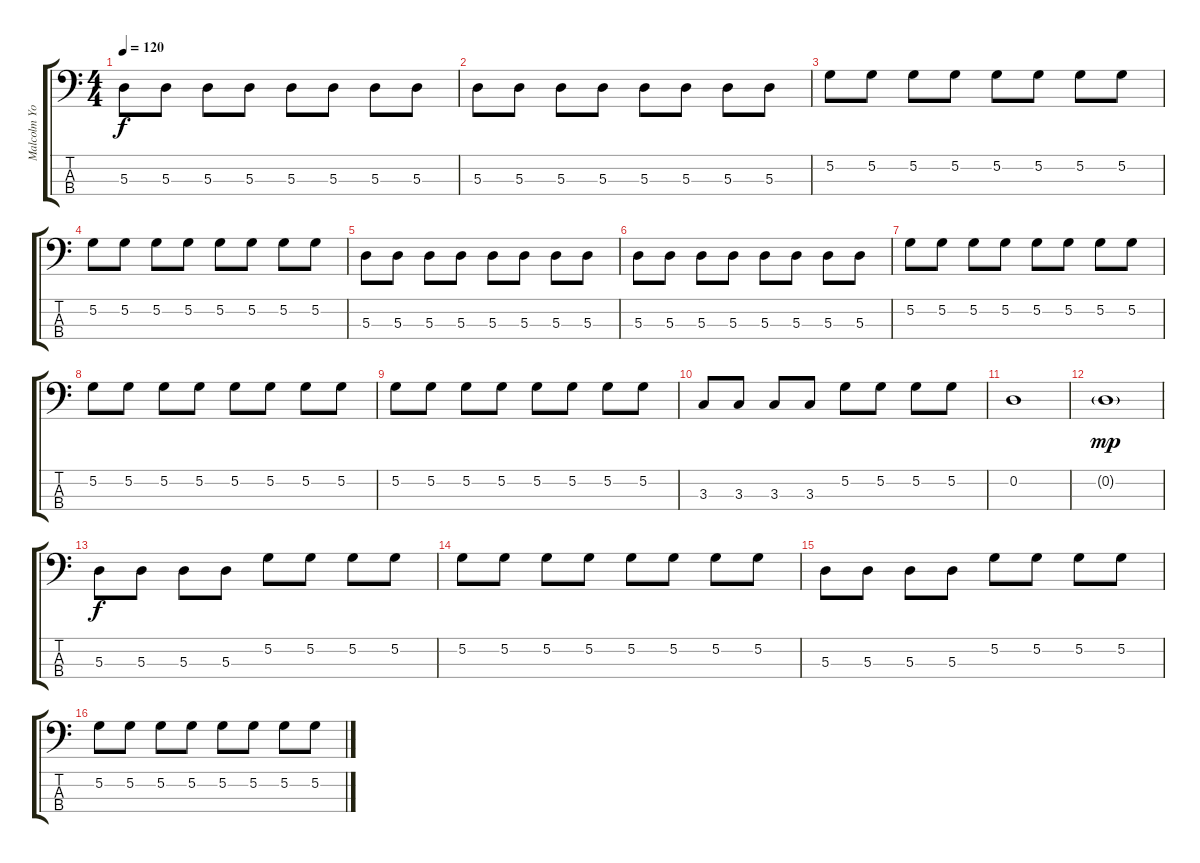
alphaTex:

\track ("Malcolm Young" "Malcolm Yo") {instrument electricbassfinger}
\staff {score tabs}
\tuning (G2 D2 A1 E1) {hide}
\ts (4 4)
\tempo 120
\clef f4
\ks c
5.3.8{dy f} 5.3.8 5.3.8 5.3.8 5.3.8 5.3.8 5.3.8 5.3.8 |
5.3.8 5.3.8 5.3.8 5.3.8 5.3.8 5.3.8 5.3.8 5.3.8 |
5.2.8 5.2.8 5.2.8 5.2.8 5.2.8 5.2.8 5.2.8 5.2.8 |
5.2.8 5.2.8 5.2.8 5.2.8 5.2.8 5.2.8 5.2.8 5.2.8 |
5.3.8 5.3.8 5.3.8 5.3.8 5.3.8 5.3.8 5.3.8 5.3.8 |
5.3.8 5.3.8 5.3.8 5.3.8 5.3.8 5.3.8 5.3.8 5.3.8 |
5.2.8 5.2.8 5.2.8 5.2.8 5.2.8 5.2.8 5.2.8 5.2.8 |
5.2.8 5.2.8 5.2.8 5.2.8 5.2.8 5.2.8 5.2.8 5.2.8 |
5.2.8 5.2.8 5.2.8 5.2.8 5.2.8 5.2.8 5.2.8 5.2.8 |
3.3.8 3.3.8 3.3.8 3.3.8 5.2.8 5.2.8 5.2.8 5.2.8 |
0.2.1 |
0.2{g}.1{dy mp} |
5.3.8{dy f} 5.3.8 5.3.8 5.3.8 5.2.8 5.2.8 5.2.8 5.2.8 |
5.2.8 5.2.8 5.2.8 5.2.8 5.2.8 5.2.8 5.2.8 5.2.8 |
5.3.8 5.3.8 5.3.8 5.3.8 5.2.8 5.2.8 5.2.8 5.2.8 |
5.2.8 5.2.8 5.2.8 5.2.8 5.2.8 5.2.8 5.2.8 5.2.8
